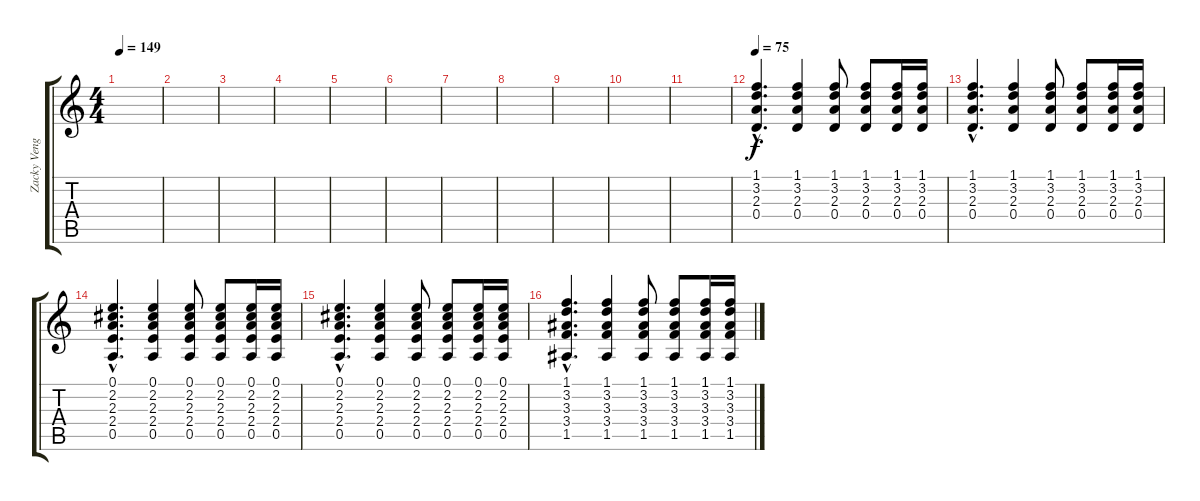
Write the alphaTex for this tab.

\track ("Zacky Vengeance II" "Zacky Veng") {instrument distortionguitar}
\staff {score tabs}
\tuning (E4 B3 G3 D3 A2 D2) {hide}
\ts (4 4)
\tempo 149
\clef g2
\ks c
|
|
|
|
|
|
|
|
|
|
|
\tempo 75
(1.1{hac} 3.2{hac} 2.3{hac} 0.4{hac}).4{d instrument acousticguitarsteel} (1.1 3.2 2.3 0.4).4 (1.1 3.2 2.3 0.4).8 (1.1 3.2 2.3 0.4).8 (1.1 3.2 2.3 0.4).16 (1.1 3.2 2.3 0.4).16 |
(1.1{hac} 3.2{hac} 2.3{hac} 0.4{hac}).4{d} (1.1 3.2 2.3 0.4).4 (1.1 3.2 2.3 0.4).8 (1.1 3.2 2.3 0.4).8 (1.1 3.2 2.3 0.4).16 (1.1 3.2 2.3 0.4).16 |
(0.1{hac} 2.2{hac} 2.3{hac} 2.4{hac} 0.5{hac}).4{d} (0.1 2.2 2.3 2.4 0.5).4 (0.1 2.2 2.3 2.4 0.5).8 (0.1 2.2 2.3 2.4 0.5).8 (0.1 2.2 2.3 2.4 0.5).16 (0.1 2.2 2.3 2.4 0.5).16 |
(0.1{hac} 2.2{hac} 2.3{hac} 2.4{hac} 0.5{hac}).4{d} (0.1 2.2 2.3 2.4 0.5).4 (0.1 2.2 2.3 2.4 0.5).8 (0.1 2.2 2.3 2.4 0.5).8 (0.1 2.2 2.3 2.4 0.5).16 (0.1 2.2 2.3 2.4 0.5).16 |
(1.1{hac} 3.2{hac} 3.3{hac} 3.4{hac} 1.5{hac}).4{d} (1.1 3.2 3.3 3.4 1.5).4 (1.1 3.2 3.3 3.4 1.5).8 (1.1 3.2 3.3 3.4 1.5).8 (1.1 3.2 3.3 3.4 1.5).16 (1.1 3.2 3.3 3.4 1.5).16
